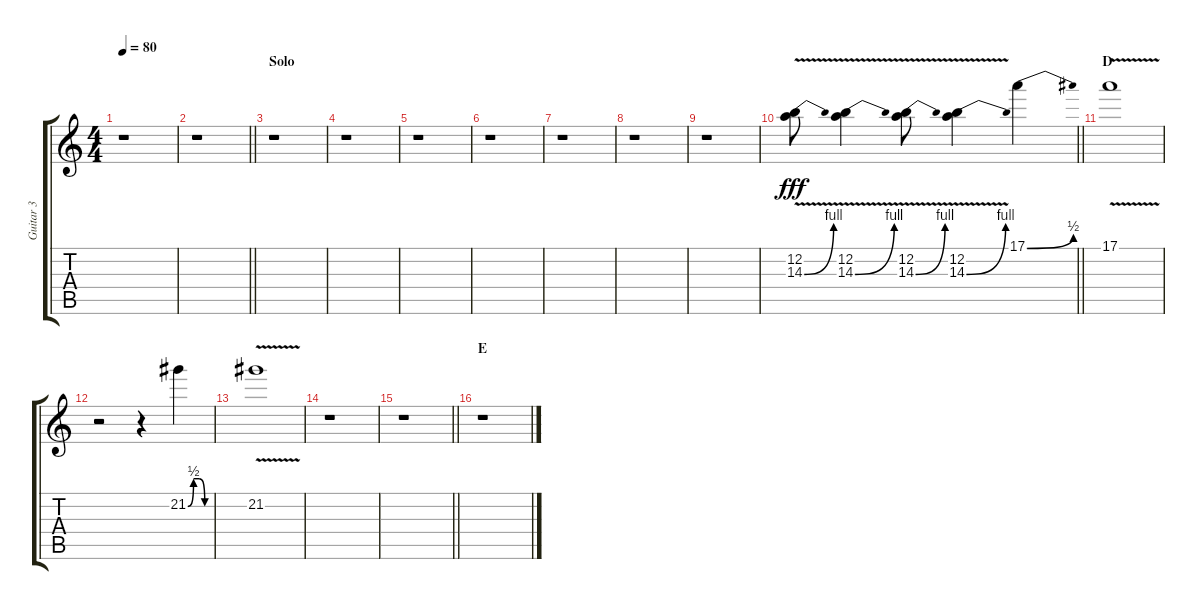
\track ("Guitar 3" "Guitar 3") {instrument distortionguitar}
\staff {score tabs}
\tuning (E4 B3 G3 D3 A2 E2) {hide}
\ts (4 4)
\tempo 80
\clef g2
\ks c
r.1{dy fff} |
\barLineRight lightlight
r.1 |
\section ("" "Solo")
r.1 |
r.1 |
r.1 |
r.1 |
r.1 |
r.1 |
r.1 |
\barLineRight lightlight
(12.2 14.3{be (bend 0 0 60 4) v}).8 (12.2 14.3{be (bend 0 0 60 4) v}).4 (12.2 14.3{be (bend 0 0 60 4) v}).8 (12.2 14.3{be (bend 0 0 60 4) v}).4 17.1{be (bend 0 0 60 2)}.4 |
\section ("" "D")
17.1{v}.1 |
r.2 r.4 21.2{be (custom 0 0 15 2 30 2 45 0 60 0)}.4 |
21.2{v}.1 |
r.1 |
\barLineRight lightlight
r.1 |
\section ("" "E")
r.1
